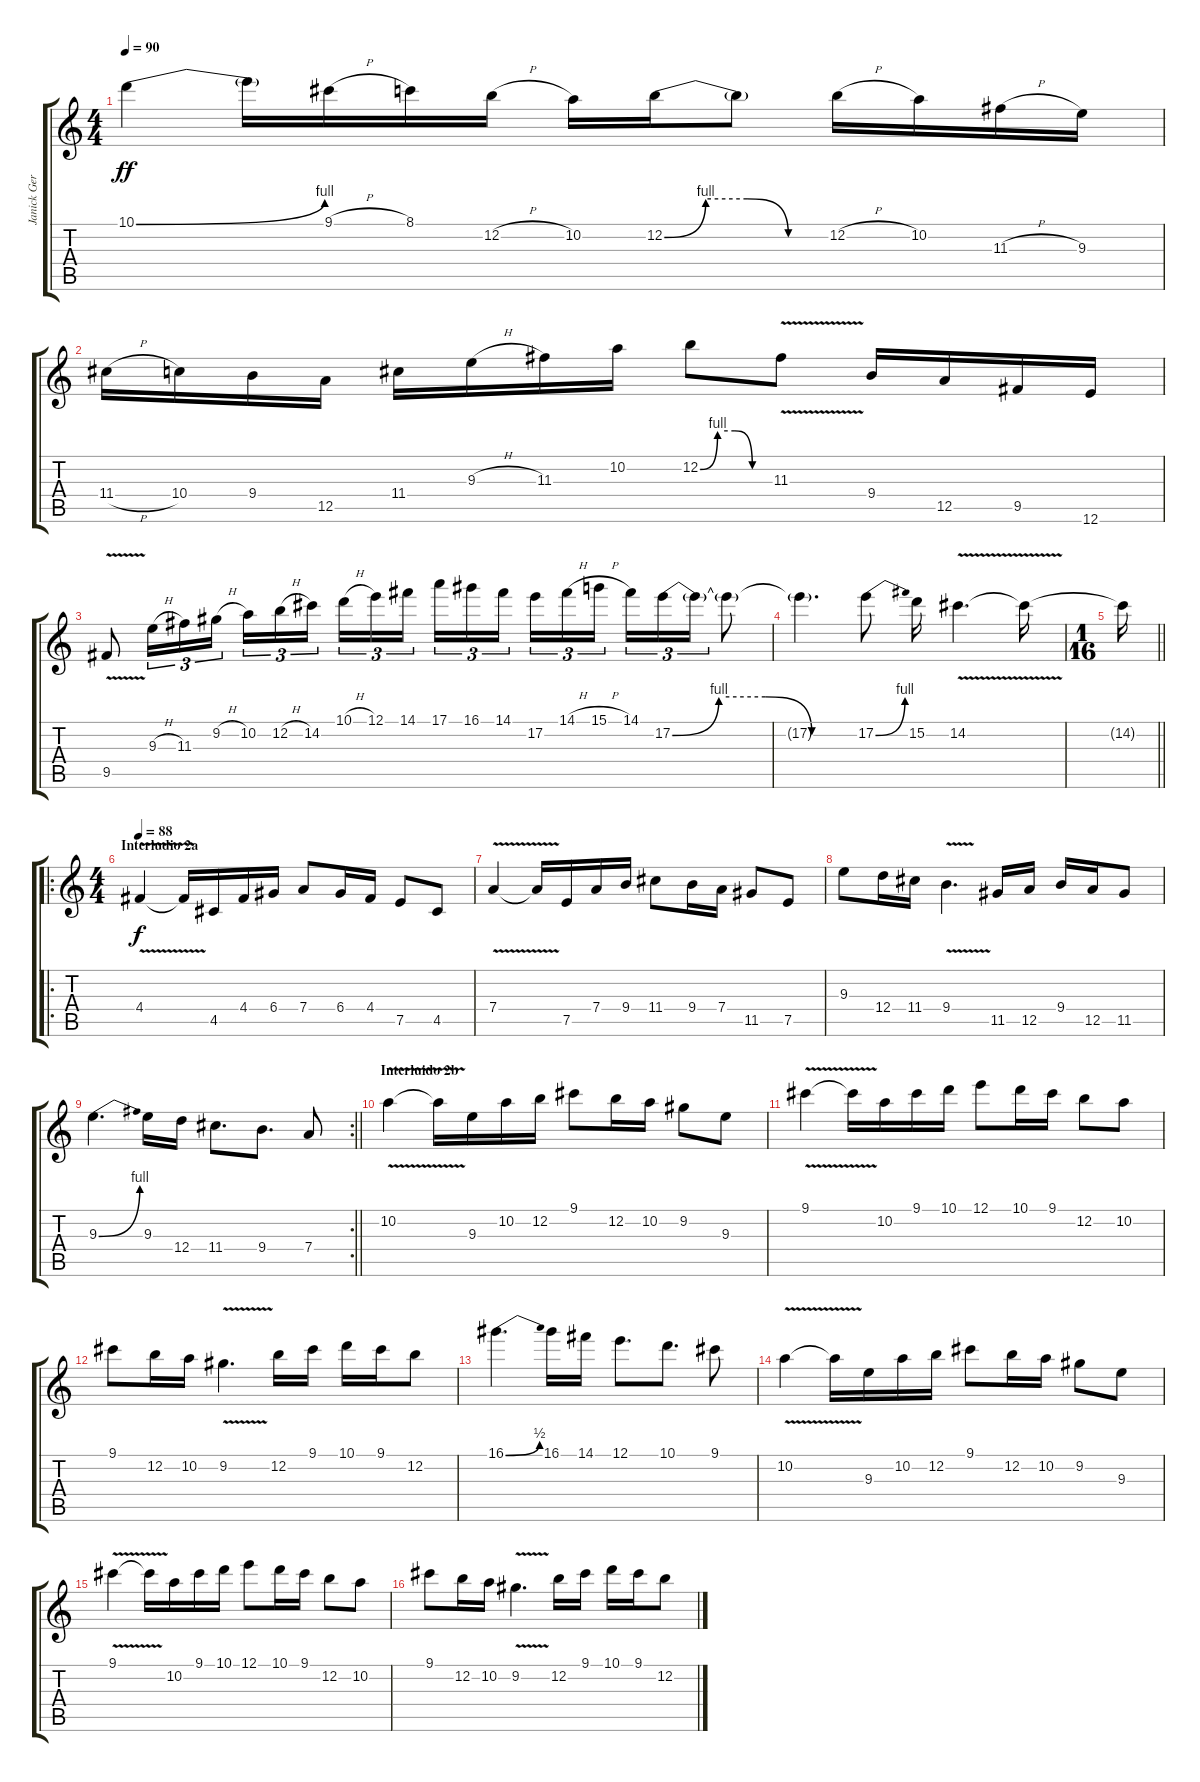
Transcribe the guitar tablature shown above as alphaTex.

\track ("Janick Gers" "Janick Ger") {instrument overdrivenguitar}
\staff {score tabs}
\tuning (E4 B3 G3 D3 A2 E2) {hide}
\ts (4 4)
\tempo 90
\clef g2
\ks c
10.1{be (bend 0 0 60 4)}.4{dy ff} 10.1{t}.16 9.1{h}.16 8.1.16 12.2{h}.16 10.2.16 12.2{be (custom 0 0 15 4 30 4 45 0 60 0)}.16 12.2{t}.8 12.2{h}.16 10.2.16 11.3{h}.16 9.3.16 |
11.4{h}.16 10.4.16 9.4.16 12.5.16 11.4.16 9.3{h}.16 11.3.16 10.2.16 12.2{be (custom 0 0 15 4 30 4 45 0 60 0)}.8 11.3{v}.8 9.4.16 12.5.16 9.5.16 12.6.16 |
9.5{v}.8 9.3{h}.16{tu (3 2)} 11.3.16{tu (3 2)} 9.2{h}.16{tu (3 2)} 10.2.16{tu (3 2)} 12.2{h}.16{tu (3 2)} 14.2.16{tu (3 2) beam splitsecondary} 10.1{h}.16{tu (3 2)} 12.1.16{tu (3 2)} 14.1.16{tu (3 2)} 17.1.16{tu (3 2)} 16.1.16{tu (3 2)} 14.1.16{tu (3 2) beam splitsecondary} 17.2.16{tu (3 2)} 14.1{h}.16{tu (3 2)} 15.1{h}.16{tu (3 2)} 14.1.16{tu (3 2)} 17.2{be (custom 0 0 15 4 30 4 45 0 60 0)}.16{tu (3 2)} 17.2{t}.16{tu (3 2)} 17.2{t}.8 |
17.2{t}.4{d} 17.2{be (bend 0 0 60 4)}.8 15.2.16 14.2{v}.4{d} 14.2{t}.16 |
\ts (1 16)
\barLineRight lightlight
14.2{t}.16 |
\ro
\ts (4 4)
\section ("" "Interludio 2a")
\tempo 88
4.4{v}.4{dy f volume 11} 4.4{t}.16 4.5.16 4.4.16 6.4.16 7.4.8 6.4.16 4.4.16 7.5.8 4.5.8 |
7.4{v}.4 7.4{t}.16 7.5.16 7.4.16 9.4.16 11.4.8 9.4.16 7.4.16 11.5.8 7.5.8 |
9.3.8 12.4.16 11.4.16 9.4{v}.4{d} 11.5.16 12.5.16 9.4.16 12.5.16 11.5.8 |
\rc 2
\barLineRight lightlight
9.3{be (bend 0 0 60 4)}.4{d} 9.3.16 12.4.16 11.4.8{d} 9.4.8{d} 7.4.8 |
\section ("" "Interluido 2b")
10.2{v}.4 10.2{t}.16 9.3.16 10.2.16 12.2.16 9.1.8 12.2.16 10.2.16 9.2.8 9.3.8 |
9.1{v}.4 9.1{t}.16 10.2.16 9.1.16 10.1.16 12.1.8 10.1.16 9.1.16 12.2.8 10.2.8 |
9.1.8 12.2.16 10.2.16 9.2{v}.4{d} 12.2.16 9.1.16 10.1.16 9.1.16 12.2.8 |
16.1{be (bend 0 0 60 2)}.4{d} 16.1.16 14.1.16 12.1.8{d} 10.1.8{d} 9.1.8 |
10.2{v}.4 10.2{t}.16 9.3.16 10.2.16 12.2.16 9.1.8 12.2.16 10.2.16 9.2.8 9.3.8 |
9.1{v}.4 9.1{t}.16 10.2.16 9.1.16 10.1.16 12.1.8 10.1.16 9.1.16 12.2.8 10.2.8 |
9.1.8 12.2.16 10.2.16 9.2{v}.4{d} 12.2.16 9.1.16 10.1.16 9.1.16 12.2.8
